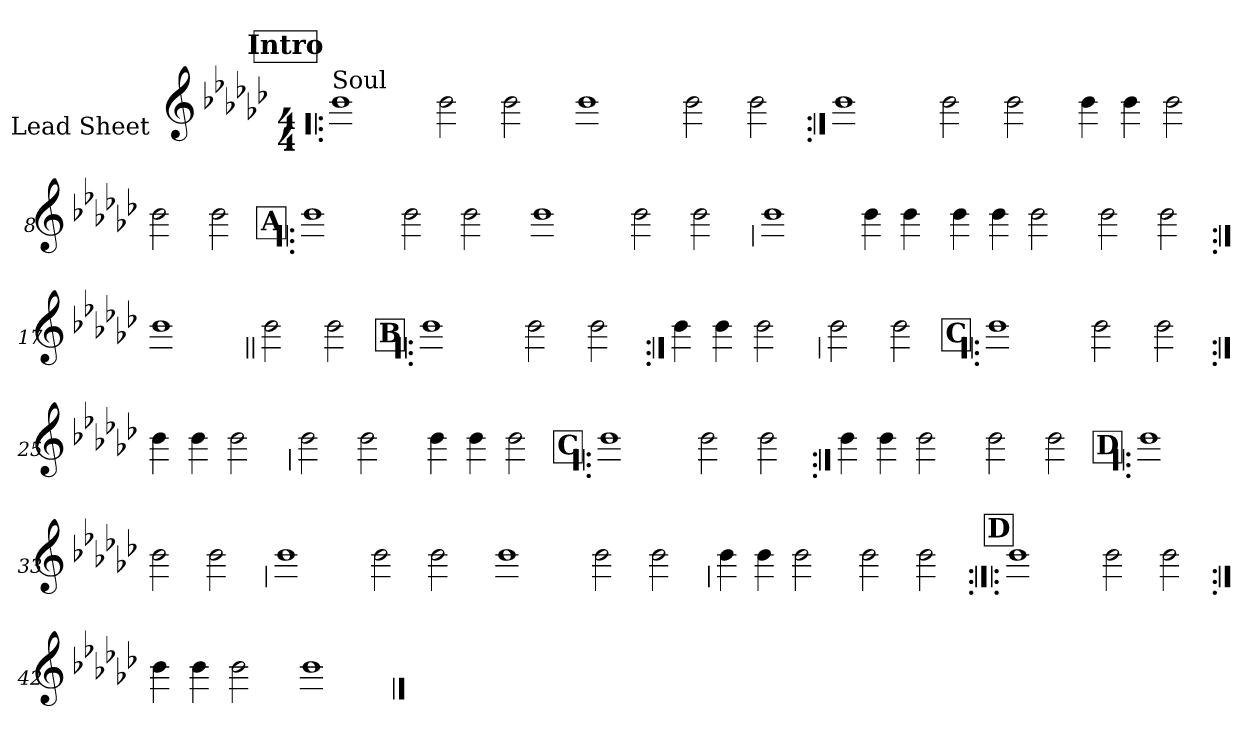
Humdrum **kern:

**kern
*part1
*staff1
*I"Lead Sheet
*stria0
*clefG2
*k[b-e-a-d-g-c-]
*e-:
*M4/4
*MM70
!!LO:REH:place=s1:a:t=Intro
=1!|:
!LO:TX:a:t=Soul
1b-
=2-
2b-
2b-
=3-
1b-
=4-
2b-
2b-
!!LO:LB:g=z
=5:|!
1b-
=6-
2b-
2b-
=7-
4b-
4b-
2b-
=8-
2b-
2b-
!!LO:LB:g=z
!!LO:REH:place=s1:a:t=A
=9!|:
1b-
=10-
2b-
2b-
=11-
1b-
=12-
2b-
2b-
!!LO:LB:g=z
=13
1b-
=14-
4b-
4b-
=15-
4b-
4b-
2b-
=16-
2b-
2b-
=17:|!
1b-
!!LO:LB:g=z
=18||
2b-
2b-
!!LO:REH:place=s1:a:t=B
=19!|:
1b-
=20-
2b-
2b-
=21:|!
4b-
4b-
2b-
!!LO:LB:g=z
=22
2b-
2b-
!!LO:REH:place=s1:a:t=C
=23!|:
1b-
=24-
2b-
2b-
=25:|!
4b-
4b-
2b-
!!LO:LB:g=z
=26
2b-
2b-
=27-
4b-
4b-
2b-
!!LO:REH:place=s1:a:t=C
=28!|:
1b-
=29-
2b-
2b-
!!LO:LB:g=z
=30:|!
4b-
4b-
2b-
=31-
2b-
2b-
!!LO:REH:place=s1:a:t=D
=32!|:
1b-
=33-
2b-
2b-
!!LO:LB:g=z
=34
1b-
=35-
2b-
2b-
=36-
1b-
=37-
2b-
2b-
!!LO:LB:g=z
=38
4b-
4b-
2b-
=39-
2b-
2b-
!!LO:REH:place=s1:a:t=D
=40:|!|:
1b-
=41-
2b-
2b-
!!LO:LB:g=z
=42:|!
4b-
4b-
2b-
=43-
1b-
==
*-
